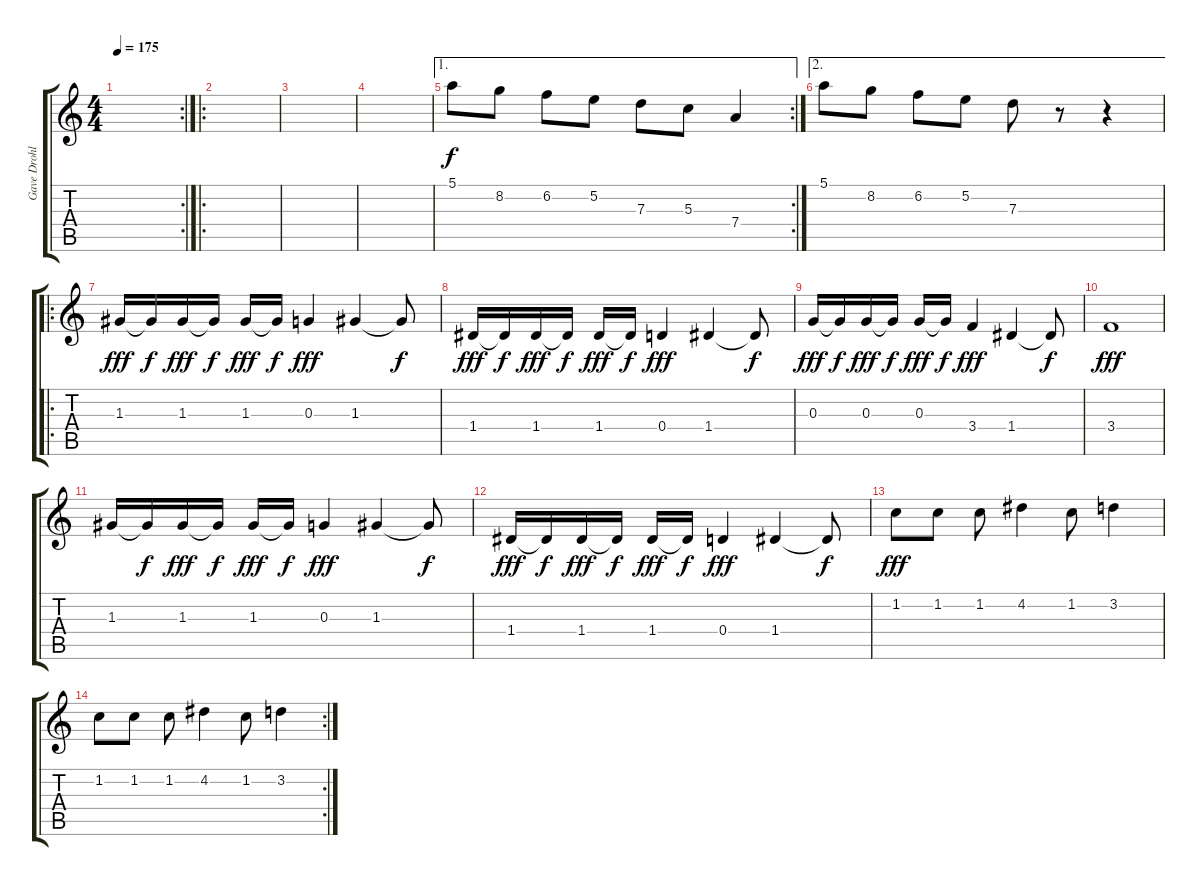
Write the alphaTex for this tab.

\track ("Gave Drohl (Mr. Cyclop)" "Gave Drohl") {instrument overdrivenguitar}
\staff {score tabs}
\tuning (E4 B3 G3 D3 A2 E2) {hide}
\rc 2
\ts (4 4)
\tempo 175
\clef g2
\ks c
|
\ro
|
|
|
\ae 1
\rc 2
5.1.8 8.2.8 6.2.8 5.2.8 7.3.8 5.3.8 7.4.4 |
\ae 2
5.1.8 8.2.8 6.2.8 5.2.8 7.3.8 r.8 r.4 |
\ro
1.3.16{dy fff} 1.3{t}.16{dy f} 1.3.16{dy fff} 1.3{t}.16{dy f} 1.3.16{dy fff} 1.3{t}.16{dy f} 0.3.4{dy fff} 1.3.4 1.3{t}.8{dy f} |
1.4.16{dy fff} 1.4{t}.16{dy f} 1.4.16{dy fff} 1.4{t}.16{dy f} 1.4.16{dy fff} 1.4{t}.16{dy f} 0.4.4{dy fff} 1.4.4 1.4{t}.8{dy f} |
0.3.16{dy fff} 0.3{t}.16{dy f} 0.3.16{dy fff} 0.3{t}.16{dy f} 0.3.16{dy fff} 0.3{t}.16{dy f} 3.4.4{dy fff} 1.4.4 1.4{t}.8{dy f} |
3.4.1{dy fff} |
1.3.16 1.3{t}.16{dy f} 1.3.16{dy fff} 1.3{t}.16{dy f} 1.3.16{dy fff} 1.3{t}.16{dy f} 0.3.4{dy fff} 1.3.4 1.3{t}.8{dy f} |
1.4.16{dy fff} 1.4{t}.16{dy f} 1.4.16{dy fff} 1.4{t}.16{dy f} 1.4.16{dy fff} 1.4{t}.16{dy f} 0.4.4{dy fff} 1.4.4 1.4{t}.8{dy f} |
1.2.8{dy fff} 1.2.8 1.2.8 4.2.4 1.2.8 3.2.4 |
\rc 2
1.2.8 1.2.8 1.2.8 4.2.4 1.2.8 3.2.4
